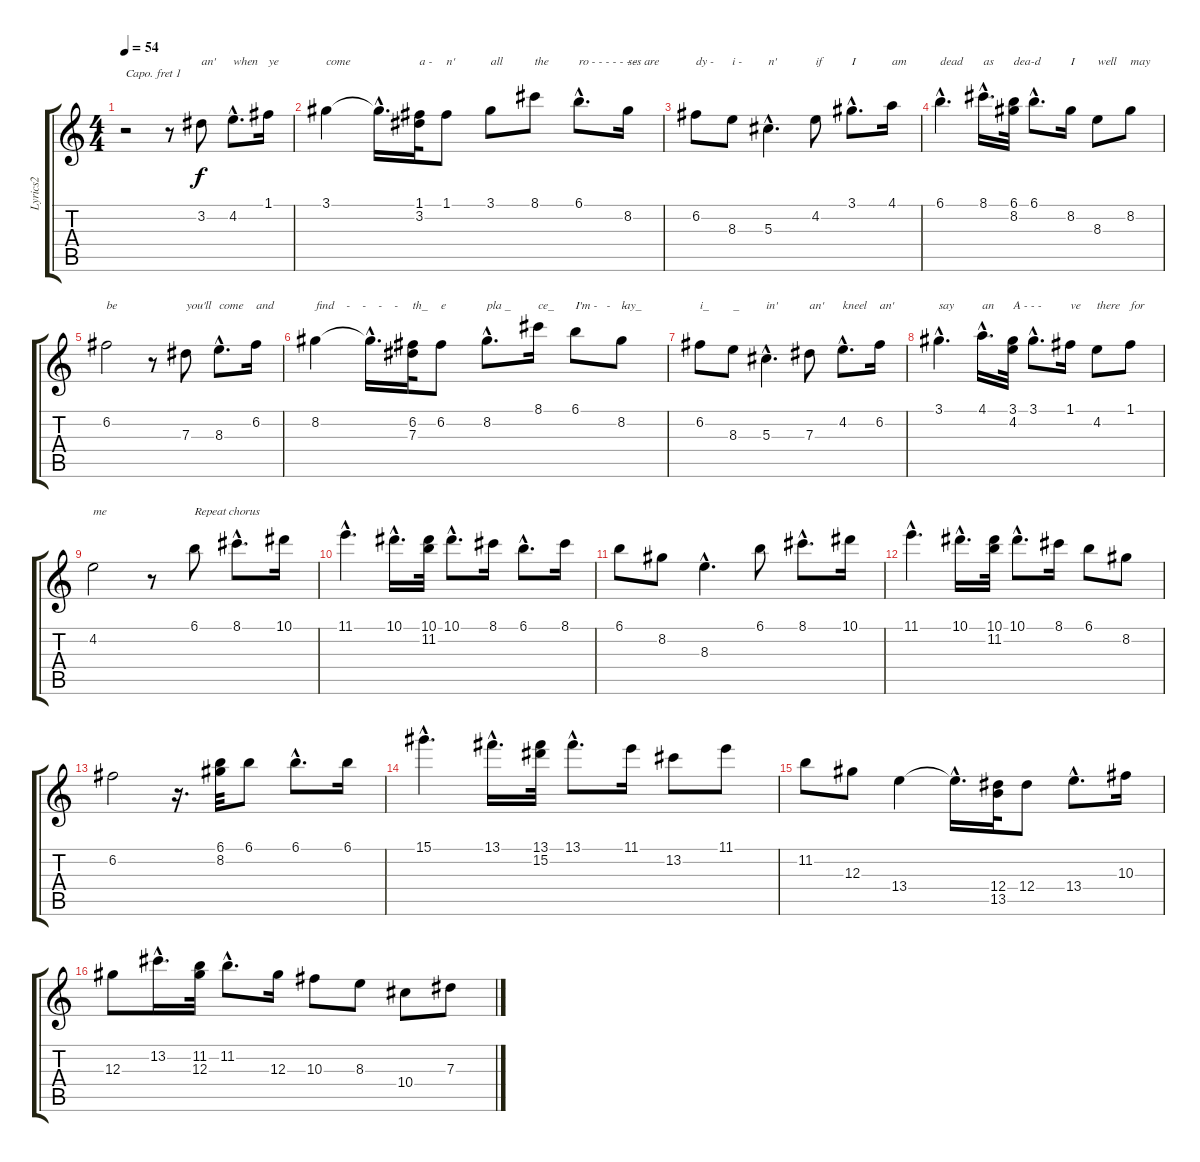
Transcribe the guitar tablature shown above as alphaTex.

\track ("Lyrics2" "Lyrics2") {instrument acousticguitarnylon}
\staff {score tabs}
\capo 1
\tuning (E4 B3 G3 D3 A2 E2) {hide}
\ts (4 4)
\tempo 54
\clef g2
\ks c
r.2{dy f} r.8 3.2.8{txt "an'"} 4.2{hac}.8{d txt "when"} 1.1.16{txt "ye"} |
3.1.4{txt "come"} 3.1{hac t}.16{d} (1.1 3.2).32{txt "a -"} 1.1.8{txt "n'"} 3.1.8{txt "all"} 8.1.8{txt "the"} 6.1{hac}.8{d txt "ro - - - - - - -"} 8.2.16{txt "ses are"} |
6.2.8{txt "dy -"} 8.3.8{txt "i -"} 5.3{hac}.4{d txt "n'"} 4.2.8{txt "if"} 3.1{hac}.8{d txt "I"} 4.1.16{txt "am"} |
6.1{hac}.4{d txt "dead"} 8.1{hac}.16{d txt "as"} (6.1 8.2).32{txt "dea-d"} 6.1{hac}.8{d} 8.2.16{txt "I"} 8.3.8{txt "well"} 8.2.8{txt "may"} |
6.2.2{txt "be"} r.8 7.3.8{txt "you'll"} 8.3{hac}.8{d txt "come"} 6.2.16{txt "and"} |
8.2.4{txt "find    -    -    -    -"} 8.2{hac t}.16{d} (6.2 7.3).32{txt "th_"} 6.2.8{txt "e"} 8.2{hac}.8{d txt "pla _"} 8.1.16{txt "ce_"} 6.1.8{txt "I'm -   -    -"} 8.2.8{txt "lay_ "} |
6.2.8{txt "i_"} 8.3.8{txt "_"} 5.3{hac}.4{d txt "in'"} 7.3.8{txt "an'"} 4.2{hac}.8{d txt "kneel"} 6.2.16{txt "an'"} |
3.1{hac}.4{d txt "say"} 4.1{hac}.16{d txt "an"} (3.1 4.2).32{txt "A - - -"} 3.1{hac}.8{d} 1.1.16{txt "ve"} 4.2.8{txt "there"} 1.1.8{txt "for"} |
4.2.2{txt "me"} r.8 6.1.8{txt "Repeat chorus"} 8.1{hac}.8{d} 10.1.16 |
11.1{hac}.4{d} 10.1{hac}.16{d} (10.1 11.2).32 10.1{hac}.8{d} 8.1.16 6.1{hac}.8{d} 8.1.16 |
6.1.8 8.2.8 8.3{hac}.4{d} 6.1.8 8.1{hac}.8{d} 10.1.16 |
11.1{hac}.4{d} 10.1{hac}.16{d} (10.1 11.2).32 10.1{hac}.8{d} 8.1.16 6.1.8 8.2.8 |
6.2.2 r.16{d} (6.1 8.2).32 6.1.8 6.1{hac}.8{d} 6.1.16 |
15.1{hac}.4{d} 13.1{hac}.16{d} (13.1 15.2).32 13.1{hac}.8{d} 11.1.16 13.2.8 11.1.8 |
11.2.8 12.3.8 13.4.4 13.4{hac t}.16{d} (12.4 13.5).32 12.4.8 13.4{hac}.8{d} 10.3.16 |
12.3.8 13.2{hac}.16{d} (11.2 12.3).32 11.2{hac}.8{d} 12.3.16 10.3.8 8.3.8 10.4.8 7.3.8
